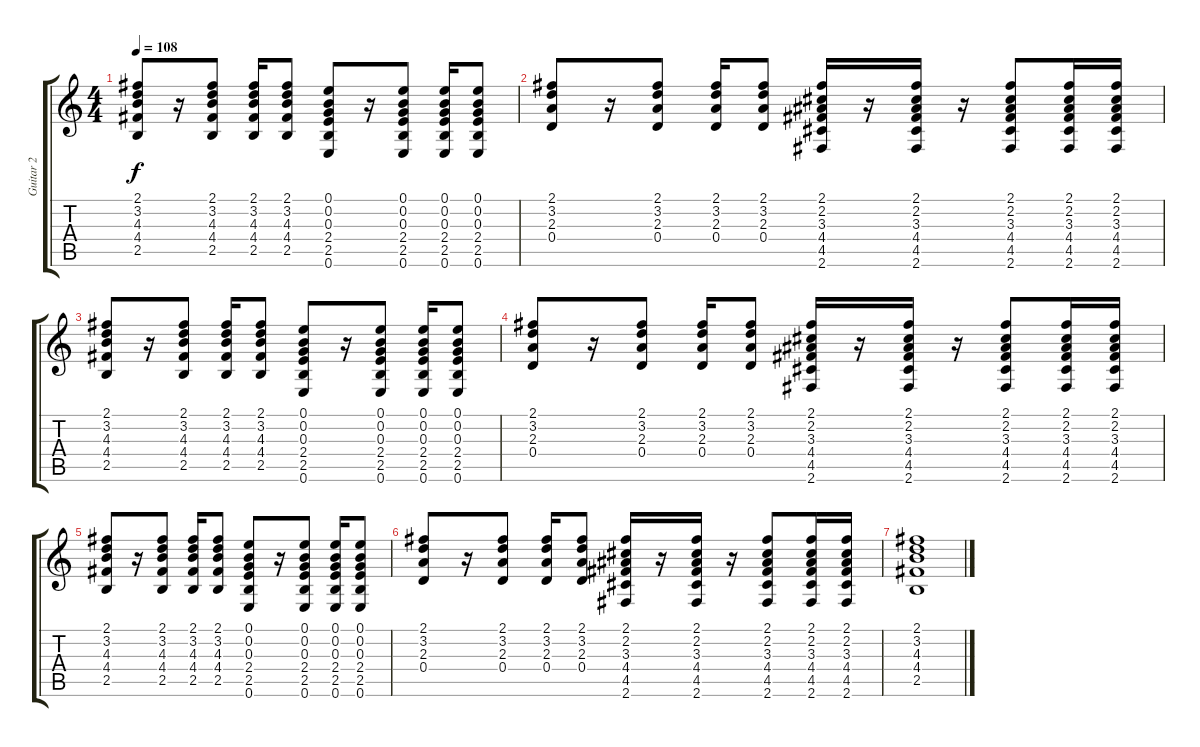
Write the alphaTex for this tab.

\track ("Guitar 2" "Guitar 2") {instrument overdrivenguitar}
\staff {score tabs}
\tuning (E4 B3 G3 D3 A2 E2) {hide}
\ts (4 4)
\tempo 108
\clef g2
\ks c
(2.1 3.2 4.3 4.4 2.5).8{dy f} r.16 (2.1 3.2 4.3 4.4 2.5).8 (2.1 3.2 4.3 4.4 2.5).16 (2.1 3.2 4.3 4.4 2.5).8 (0.1 0.2 0.3 2.4 2.5 0.6).8 r.16 (0.1 0.2 0.3 2.4 2.5 0.6).8 (0.1 0.2 0.3 2.4 2.5 0.6).16 (0.1 0.2 0.3 2.4 2.5 0.6).8 |
(2.1 3.2 2.3 0.4).8 r.16 (2.1 3.2 2.3 0.4).8 (2.1 3.2 2.3 0.4).16 (2.1 3.2 2.3 0.4).8 (2.1 2.2 3.3 4.4 4.5 2.6).16 r.16 (2.1 2.2 3.3 4.4 4.5 2.6).16 r.16 (2.1 2.2 3.3 4.4 4.5 2.6).8 (2.1 2.2 3.3 4.4 4.5 2.6).16 (2.1 2.2 3.3 4.4 4.5 2.6).16 |
(2.1 3.2 4.3 4.4 2.5).8 r.16 (2.1 3.2 4.3 4.4 2.5).8 (2.1 3.2 4.3 4.4 2.5).16 (2.1 3.2 4.3 4.4 2.5).8 (0.1 0.2 0.3 2.4 2.5 0.6).8 r.16 (0.1 0.2 0.3 2.4 2.5 0.6).8 (0.1 0.2 0.3 2.4 2.5 0.6).16 (0.1 0.2 0.3 2.4 2.5 0.6).8 |
(2.1 3.2 2.3 0.4).8 r.16 (2.1 3.2 2.3 0.4).8 (2.1 3.2 2.3 0.4).16 (2.1 3.2 2.3 0.4).8 (2.1 2.2 3.3 4.4 4.5 2.6).16 r.16 (2.1 2.2 3.3 4.4 4.5 2.6).16 r.16 (2.1 2.2 3.3 4.4 4.5 2.6).8 (2.1 2.2 3.3 4.4 4.5 2.6).16 (2.1 2.2 3.3 4.4 4.5 2.6).16 |
(2.1 3.2 4.3 4.4 2.5).8 r.16 (2.1 3.2 4.3 4.4 2.5).8 (2.1 3.2 4.3 4.4 2.5).16 (2.1 3.2 4.3 4.4 2.5).8 (0.1 0.2 0.3 2.4 2.5 0.6).8 r.16 (0.1 0.2 0.3 2.4 2.5 0.6).8 (0.1 0.2 0.3 2.4 2.5 0.6).16 (0.1 0.2 0.3 2.4 2.5 0.6).8 |
(2.1 3.2 2.3 0.4).8 r.16 (2.1 3.2 2.3 0.4).8 (2.1 3.2 2.3 0.4).16 (2.1 3.2 2.3 0.4).8 (2.1 2.2 3.3 4.4 4.5 2.6).16 r.16 (2.1 2.2 3.3 4.4 4.5 2.6).16 r.16 (2.1 2.2 3.3 4.4 4.5 2.6).8 (2.1 2.2 3.3 4.4 4.5 2.6).16 (2.1 2.2 3.3 4.4 4.5 2.6).16 |
(2.1 3.2 4.3 4.4 2.5).1{volume 0}
